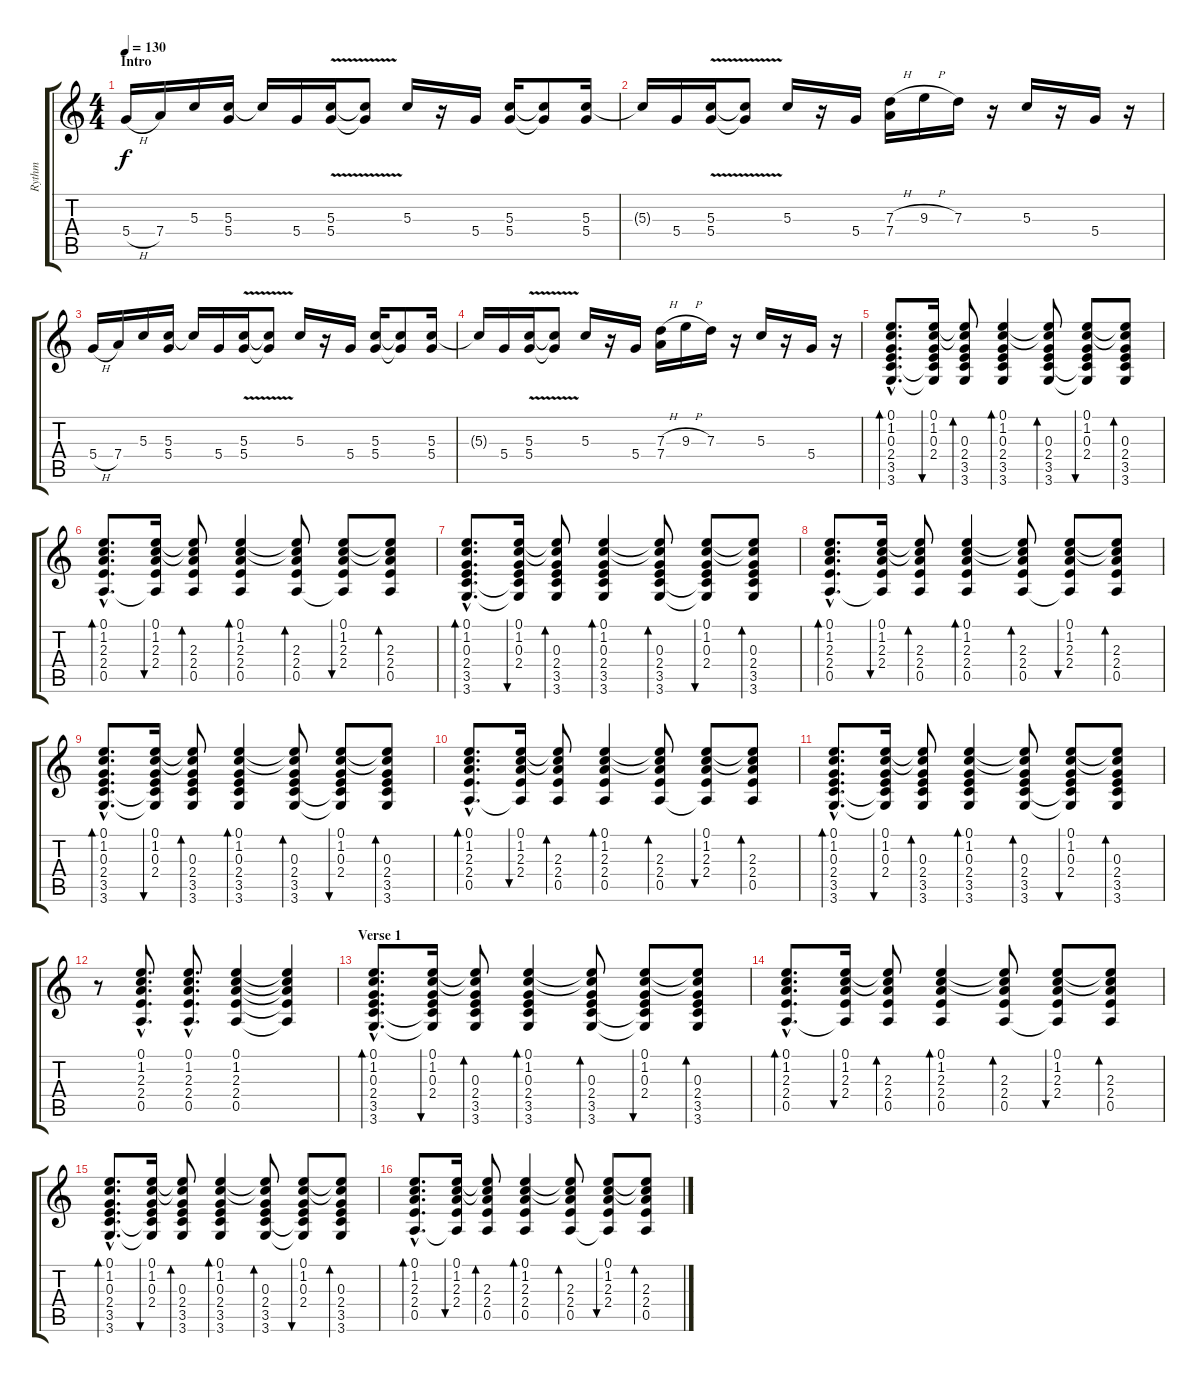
\track ("Rythm" "Rythm") {instrument acousticguitarsteel}
\staff {score tabs}
\tuning (E4 B3 G3 D3 A2 E2) {hide}
\ts (4 4)
\section ("" "Intro")
\tempo 130
\clef g2
\ks c
5.4{h}.16{dy f instrument acousticguitarsteel} 7.4.16 5.3.16 (5.3 5.4).16 5.3{t}.16 5.4.16 (5.3{v} 5.4{v}).16 (5.3{t} 5.4{t}).8 5.3.16 r.16 5.4.16 (5.3 5.4).16 (5.3{t} 5.4{t}).8 (5.3 5.4).16 |
5.3{t}.16 5.4.16 (5.3{v} 5.4{v}).16 (5.3{t} 5.4{t}).8 5.3.16 r.16 5.4.16 (7.3{h} 7.4).16 9.3{h}.16 7.3.16 r.16 5.3.16 r.16 5.4.16 r.16 |
5.4{h}.16 7.4.16 5.3.16 (5.3 5.4).16 5.3{t}.16 5.4.16 (5.3{v} 5.4{v}).16 (5.3{t} 5.4{t}).8 5.3.16 r.16 5.4.16 (5.3 5.4).16 (5.3{t} 5.4{t}).8 (5.3 5.4).16 |
5.3{t}.16 5.4.16 (5.3{v} 5.4{v}).16 (5.3{t} 5.4{t}).8 5.3.16 r.16 5.4.16 (7.3{h} 7.4).16 9.3{h}.16 7.3.16 r.16 5.3.16 r.16 5.4.16 r.16 |
(0.1{hac} 1.2{hac} 0.3{hac} 2.4{hac} 3.5{hac} 3.6{hac}).8{d bd 30} (0.1 1.2 0.3 2.4 3.5{t} 3.6{t}).16{bu 30} (0.1{t} 1.2{t} 0.3 2.4 3.5 3.6).8{bd 30} (0.1 1.2 0.3 2.4 3.5 3.6).4{bd 30} (0.1{t} 1.2{t} 0.3 2.4 3.5 3.6).8{bd 30} (0.1 1.2 0.3 2.4 3.5{t} 3.6{t}).8{bu 30} (0.1{t} 1.2{t} 0.3 2.4 3.5 3.6).8{bd 30} |
(0.1{hac} 1.2{hac} 2.3{hac} 2.4{hac} 0.5{hac}).8{d bd 30} (0.1 1.2 2.3 2.4 0.5{t}).16{bu 30} (0.1{t} 1.2{t} 2.3 2.4 0.5).8{bd 30} (0.1 1.2 2.3 2.4 0.5).4{bd 30} (0.1{t} 1.2{t} 2.3 2.4 0.5).8{bd 30} (0.1 1.2 2.3 2.4 0.5{t}).8{bu 30} (0.1{t} 1.2{t} 2.3 2.4 0.5).8{bd 30} |
(0.1{hac} 1.2{hac} 0.3{hac} 2.4{hac} 3.5{hac} 3.6{hac}).8{d bd 30} (0.1 1.2 0.3 2.4 3.5{t} 3.6{t}).16{bu 30} (0.1{t} 1.2{t} 0.3 2.4 3.5 3.6).8{bd 30} (0.1 1.2 0.3 2.4 3.5 3.6).4{bd 30} (0.1{t} 1.2{t} 0.3 2.4 3.5 3.6).8{bd 30} (0.1 1.2 0.3 2.4 3.5{t} 3.6{t}).8{bu 30} (0.1{t} 1.2{t} 0.3 2.4 3.5 3.6).8{bd 30} |
(0.1{hac} 1.2{hac} 2.3{hac} 2.4{hac} 0.5{hac}).8{d bd 30} (0.1 1.2 2.3 2.4 0.5{t}).16{bu 30} (0.1{t} 1.2{t} 2.3 2.4 0.5).8{bd 30} (0.1 1.2 2.3 2.4 0.5).4{bd 30} (0.1{t} 1.2{t} 2.3 2.4 0.5).8{bd 30} (0.1 1.2 2.3 2.4 0.5{t}).8{bu 30} (0.1{t} 1.2{t} 2.3 2.4 0.5).8{bd 30} |
(0.1{hac} 1.2{hac} 0.3{hac} 2.4{hac} 3.5{hac} 3.6{hac}).8{d bd 30} (0.1 1.2 0.3 2.4 3.5{t} 3.6{t}).16{bu 30} (0.1{t} 1.2{t} 0.3 2.4 3.5 3.6).8{bd 30} (0.1 1.2 0.3 2.4 3.5 3.6).4{bd 30} (0.1{t} 1.2{t} 0.3 2.4 3.5 3.6).8{bd 30} (0.1 1.2 0.3 2.4 3.5{t} 3.6{t}).8{bu 30} (0.1{t} 1.2{t} 0.3 2.4 3.5 3.6).8{bd 30} |
(0.1{hac} 1.2{hac} 2.3{hac} 2.4{hac} 0.5{hac}).8{d bd 30} (0.1 1.2 2.3 2.4 0.5{t}).16{bu 30} (0.1{t} 1.2{t} 2.3 2.4 0.5).8{bd 30} (0.1 1.2 2.3 2.4 0.5).4{bd 30} (0.1{t} 1.2{t} 2.3 2.4 0.5).8{bd 30} (0.1 1.2 2.3 2.4 0.5{t}).8{bu 30} (0.1{t} 1.2{t} 2.3 2.4 0.5).8{bd 30} |
(0.1{hac} 1.2{hac} 0.3{hac} 2.4{hac} 3.5{hac} 3.6{hac}).8{d bd 30} (0.1 1.2 0.3 2.4 3.5{t} 3.6{t}).16{bu 30} (0.1{t} 1.2{t} 0.3 2.4 3.5 3.6).8{bd 30} (0.1 1.2 0.3 2.4 3.5 3.6).4{bd 30} (0.1{t} 1.2{t} 0.3 2.4 3.5 3.6).8{bd 30} (0.1 1.2 0.3 2.4 3.5{t} 3.6{t}).8{bu 30} (0.1{t} 1.2{t} 0.3 2.4 3.5 3.6).8{bd 30} |
r.8 (0.1{hac} 1.2{hac} 2.3{hac} 2.4{hac} 0.5{hac}).8{d} (0.1{hac} 1.2{hac} 2.3{hac} 2.4{hac} 0.5{hac}).8{d} (0.1 1.2 2.3 2.4 0.5).4 (0.1{t} 1.2{t} 2.3{t} 2.4{t} 0.5{t}).4 |
\section ("" "Verse 1")
(0.1{hac} 1.2{hac} 0.3{hac} 2.4{hac} 3.5{hac} 3.6{hac}).8{d bd 30} (0.1 1.2 0.3 2.4 3.5{t} 3.6{t}).16{bu 30} (0.1{t} 1.2{t} 0.3 2.4 3.5 3.6).8{bd 30} (0.1 1.2 0.3 2.4 3.5 3.6).4{bd 30} (0.1{t} 1.2{t} 0.3 2.4 3.5 3.6).8{bd 30} (0.1 1.2 0.3 2.4 3.5{t} 3.6{t}).8{bu 30} (0.1{t} 1.2{t} 0.3 2.4 3.5 3.6).8{bd 30} |
(0.1{hac} 1.2{hac} 2.3{hac} 2.4{hac} 0.5{hac}).8{d bd 30} (0.1 1.2 2.3 2.4 0.5{t}).16{bu 30} (0.1{t} 1.2{t} 2.3 2.4 0.5).8{bd 30} (0.1 1.2 2.3 2.4 0.5).4{bd 30} (0.1{t} 1.2{t} 2.3 2.4 0.5).8{bd 30} (0.1 1.2 2.3 2.4 0.5{t}).8{bu 30} (0.1{t} 1.2{t} 2.3 2.4 0.5).8{bd 30} |
(0.1{hac} 1.2{hac} 0.3{hac} 2.4{hac} 3.5{hac} 3.6{hac}).8{d bd 30} (0.1 1.2 0.3 2.4 3.5{t} 3.6{t}).16{bu 30} (0.1{t} 1.2{t} 0.3 2.4 3.5 3.6).8{bd 30} (0.1 1.2 0.3 2.4 3.5 3.6).4{bd 30} (0.1{t} 1.2{t} 0.3 2.4 3.5 3.6).8{bd 30} (0.1 1.2 0.3 2.4 3.5{t} 3.6{t}).8{bu 30} (0.1{t} 1.2{t} 0.3 2.4 3.5 3.6).8{bd 30} |
(0.1{hac} 1.2{hac} 2.3{hac} 2.4{hac} 0.5{hac}).8{d bd 30} (0.1 1.2 2.3 2.4 0.5{t}).16{bu 30} (0.1{t} 1.2{t} 2.3 2.4 0.5).8{bd 30} (0.1 1.2 2.3 2.4 0.5).4{bd 30} (0.1{t} 1.2{t} 2.3 2.4 0.5).8{bd 30} (0.1 1.2 2.3 2.4 0.5{t}).8{bu 30} (0.1{t} 1.2{t} 2.3 2.4 0.5).8{bd 30}
